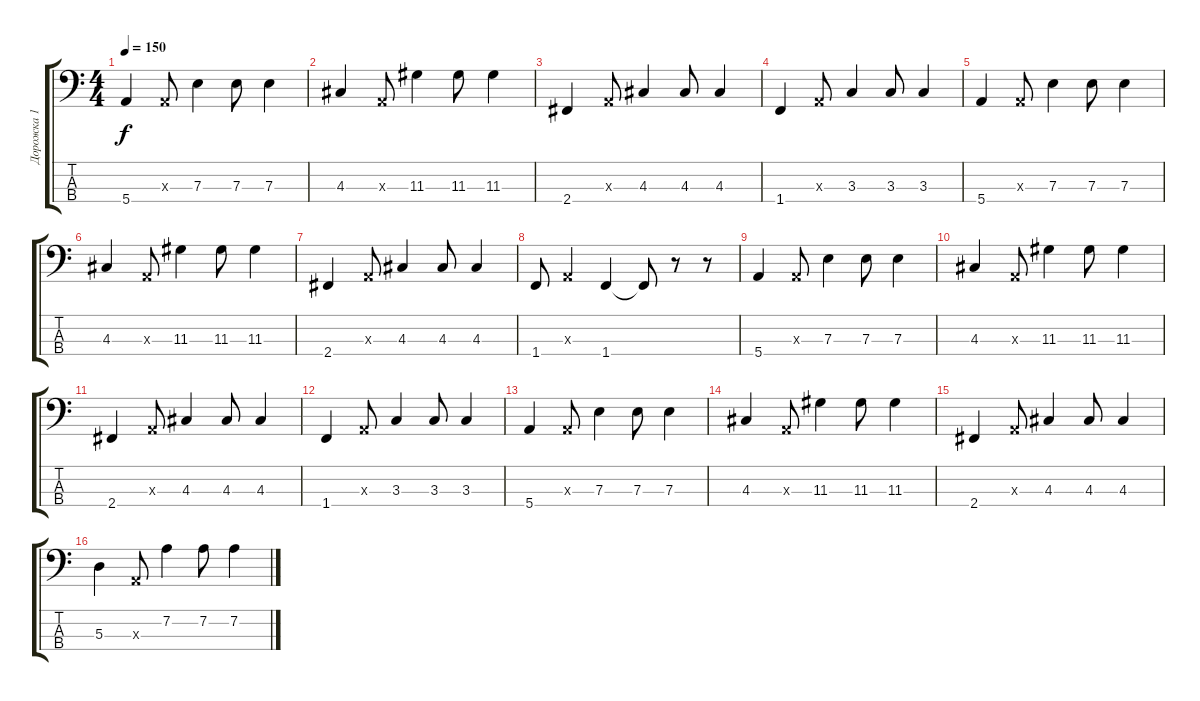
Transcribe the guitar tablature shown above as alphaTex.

\track ("Дорожка 1" "Дорожка 1") {instrument slapbass2}
\staff {score tabs}
\tuning (G2 D2 A1 E1) {hide}
\ts (4 4)
\tempo 150
\clef f4
\ks c
5.4.4{dy f volume 16 instrument electricbassfinger} 0.3{x}.8 7.3.4 7.3.8 7.3.4 |
4.3.4{volume 16 instrument electricbassfinger} 0.3{x}.8 11.3.4 11.3.8 11.3.4 |
2.4.4{volume 16 instrument electricbassfinger} 0.3{x}.8 4.3.4 4.3.8 4.3.4 |
1.4.4{volume 16 instrument electricbassfinger} 0.3{x}.8 3.3.4 3.3.8 3.3.4 |
5.4.4{volume 16 instrument electricbassfinger} 0.3{x}.8 7.3.4 7.3.8 7.3.4 |
4.3.4{volume 16 instrument electricbassfinger} 0.3{x}.8 11.3.4 11.3.8 11.3.4 |
2.4.4{volume 16 instrument electricbassfinger} 0.3{x}.8 4.3.4 4.3.8 4.3.4 |
1.4.8{volume 16 instrument electricbassfinger} 0.3{x}.4 1.4.4 1.4{t}.8 r.8 r.8 |
5.4.4{volume 16 instrument electricbassfinger} 0.3{x}.8 7.3.4 7.3.8 7.3.4 |
4.3.4{volume 16 instrument electricbassfinger} 0.3{x}.8 11.3.4 11.3.8 11.3.4 |
2.4.4{volume 16 instrument electricbassfinger} 0.3{x}.8 4.3.4 4.3.8 4.3.4 |
1.4.4{volume 16 instrument electricbassfinger} 0.3{x}.8 3.3.4 3.3.8 3.3.4 |
5.4.4{volume 16 instrument electricbassfinger} 0.3{x}.8 7.3.4 7.3.8 7.3.4 |
4.3.4{volume 16 instrument electricbassfinger} 0.3{x}.8 11.3.4 11.3.8 11.3.4 |
2.4.4{volume 16 instrument electricbassfinger} 0.3{x}.8 4.3.4 4.3.8 4.3.4 |
5.3.4{volume 16 instrument electricbassfinger} 0.3{x}.8 7.2.4 7.2.8 7.2.4
